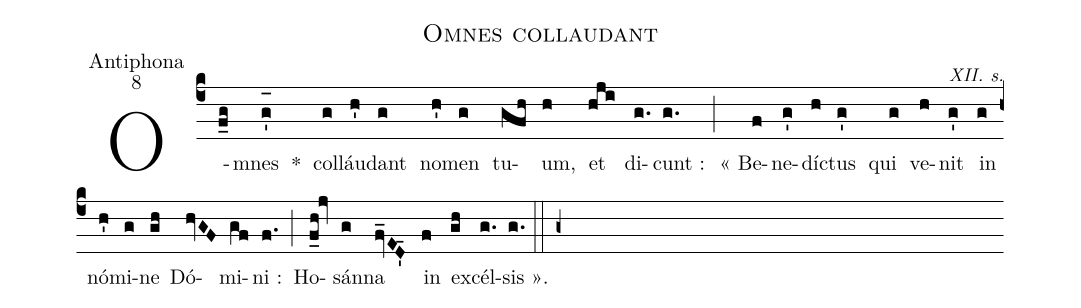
name:Omnes collaudant;
office-part:Antiphona;
mode:8;
commentary:XII. s.;
%%
(c4) O(f_g)mnes(g'_[oh:h]) *() col(g)láu(h')dant(g) no(h')men(g) tu(gfh)um,(h) et(hji) di(g.)cunt :(g.) (;) « Be(f)ne(g')dí(h)ctus(g') qui(g) ve(h)nit(g') in(g) nó(h')mi(g)ne(gh) Dó(hvGF)mi(gf)ni :(f.) (;) Ho(f_h!jv)sán(g)na(fv_ED'_4) in(f) ex(gh)cél(g.)sis ».(g.) (::) (g+)
